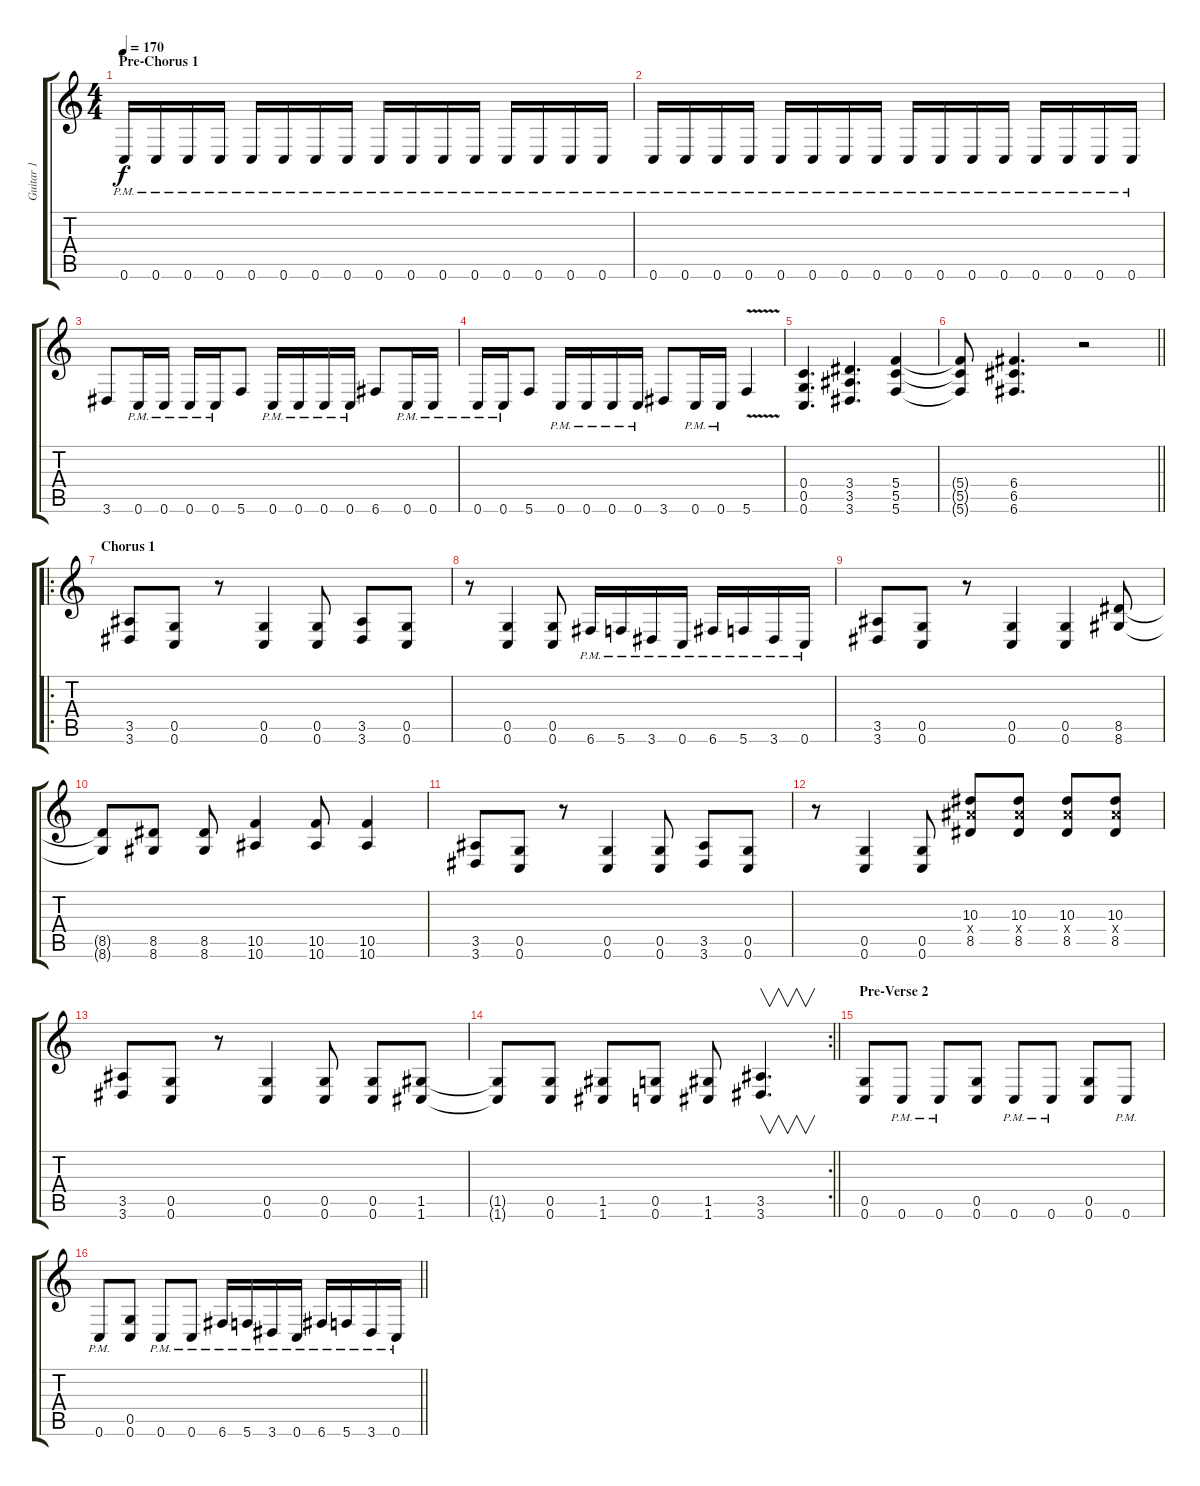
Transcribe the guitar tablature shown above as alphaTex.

\track ("Guitar 1" "Guitar 1") {instrument distortionguitar}
\staff {score tabs}
\tuning (D4 A3 F3 C3 G2 C2) {hide}
\ts (4 4)
\section ("" "Pre-Chorus 1")
\tempo 170
\clef g2
\ks c
0.6{pm}.16{dy f} 0.6{pm}.16 0.6{pm}.16 0.6{pm}.16 0.6{pm}.16 0.6{pm}.16 0.6{pm}.16 0.6{pm}.16 0.6{pm}.16 0.6{pm}.16 0.6{pm}.16 0.6{pm}.16 0.6{pm}.16 0.6{pm}.16 0.6{pm}.16 0.6{pm}.16 |
0.6{pm}.16 0.6{pm}.16 0.6{pm}.16 0.6{pm}.16 0.6{pm}.16 0.6{pm}.16 0.6{pm}.16 0.6{pm}.16 0.6{pm}.16 0.6{pm}.16 0.6{pm}.16 0.6{pm}.16 0.6{pm}.16 0.6{pm}.16 0.6{pm}.16 0.6{pm}.16 |
3.6.8 0.6{pm}.16 0.6{pm}.16 0.6{pm}.16 0.6{pm}.16 5.6.8 0.6{pm}.16 0.6{pm}.16 0.6{pm}.16 0.6{pm}.16 6.6.8 0.6{pm}.16 0.6{pm}.16 |
0.6{pm}.16 0.6{pm}.16 5.6.8 0.6{pm}.16 0.6{pm}.16 0.6{pm}.16 0.6{pm}.16 3.6.8 0.6{pm}.16 0.6{pm}.16 5.6{v}.4 |
(0.4 0.5 0.6).4{d} (3.4 3.5 3.6).4{d} (5.4 5.5 5.6).4 |
\barLineRight lightlight
(5.4{t} 5.5{t} 5.6{t}).8 (6.4 6.5 6.6).4{d} r.2 |
\ro
\section ("" "Chorus 1")
(3.5 3.6).8 (0.5 0.6).8 r.8 (0.5 0.6).4 (0.5 0.6).8 (3.5 3.6).8 (0.5 0.6).8 |
r.8 (0.5 0.6).4 (0.5 0.6).8 6.6{pm}.16 5.6{pm}.16 3.6{pm}.16 0.6{pm}.16 6.6{pm}.16 5.6{pm}.16 3.6{pm}.16 0.6{pm}.16 |
(3.5 3.6).8 (0.5 0.6).8 r.8 (0.5 0.6).4 (0.5 0.6).4 (8.5 8.6).8 |
(8.5{t} 8.6{t}).8 (8.5 8.6).8 (8.5 8.6).8 (10.5 10.6).4 (10.5 10.6).8 (10.5 10.6).4 |
(3.5 3.6).8 (0.5 0.6).8 r.8 (0.5 0.6).4 (0.5 0.6).8 (3.5 3.6).8 (0.5 0.6).8 |
r.8 (0.5 0.6).4 (0.5 0.6).8 (10.3 10.4{x} 8.5).8 (10.3 10.4{x} 8.5).8 (10.3 10.4{x} 8.5).8 (10.3 10.4{x} 8.5).8 |
(3.5 3.6).8 (0.5 0.6).8 r.8 (0.5 0.6).4 (0.5 0.6).8 (0.5 0.6).8 (1.5 1.6).8 |
\rc 2
\barLineRight lightlight
(1.5{t} 1.6{t}).8 (0.5 0.6).8 (1.5 1.6).8 (0.5 0.6).8 (1.5 1.6).8 (3.5 3.6).4{v d} |
\section ("" "Pre-Verse 2")
(0.5 0.6).8 0.6{pm}.8 0.6{pm}.8 (0.5 0.6).8 0.6{pm}.8 0.6{pm}.8 (0.5 0.6).8 0.6{pm}.8 |
\barLineRight lightlight
0.6{pm}.8 (0.5 0.6).8 0.6{pm}.8 0.6{pm}.8 6.6{pm}.16 5.6{pm}.16 3.6{pm}.16 0.6{pm}.16 6.6{pm}.16 5.6{pm}.16 3.6{pm}.16 0.6{pm}.16
